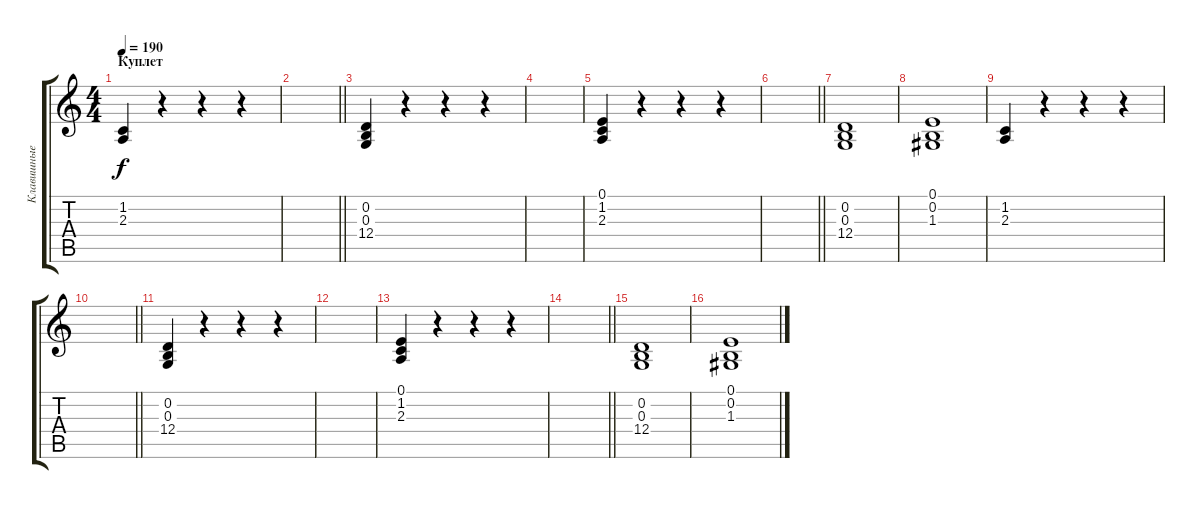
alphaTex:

\track ("Клавишные (Сэмпл Скрипки)" "Клавишные ") {instrument tremolostrings}
\staff {score tabs}
\tuning (E4 B3 G3 D3 A2 E2) {hide}
\ts (4 4)
\section ("" "Куплет")
\tempo 190
\clef g2
\ks c
(1.2 2.3).4{dy f} r.4 r.4 r.4 |
\barLineRight lightlight
|
(0.2 0.3 12.4).4 r.4 r.4 r.4 |
|
(0.1 1.2 2.3).4 r.4 r.4 r.4 |
\barLineRight lightlight
|
(0.2 0.3 12.4).1 |
(0.1 0.2 1.3).1 |
(1.2 2.3).4 r.4 r.4 r.4 |
\barLineRight lightlight
|
(0.2 0.3 12.4).4 r.4 r.4 r.4 |
|
(0.1 1.2 2.3).4 r.4 r.4 r.4 |
\barLineRight lightlight
|
(0.2 0.3 12.4).1 |
(0.1 0.2 1.3).1
